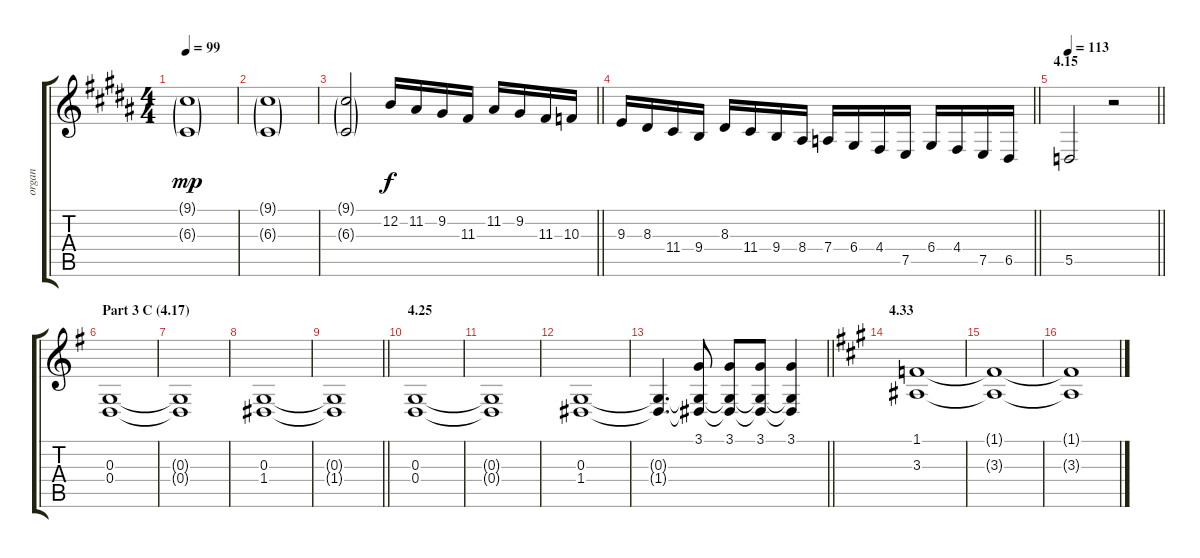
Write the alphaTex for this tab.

\track ("organ" "organ") {instrument drawbarorgan}
\staff {score tabs}
\tuning (E4 B3 G3 D3 A2 E2) {hide}
\ts (4 4)
\tempo 99
\clef g2
\ks b
(9.1{g} 6.3{g}).1{dy mp} |
(9.1{g} 6.3{g}).1 |
\barLineRight lightlight
(9.1{g} 6.3{g}).2 12.2.16{dy f} 11.2.16 9.2.16 11.3.16 11.2.16 9.2.16 11.3.16 10.3.16 |
\barLineRight lightlight
9.3.16 8.3.16 11.4.16 9.4.16 8.3.16 11.4.16 9.4.16 8.4.16 7.4.16 6.4.16 4.4.16 7.5.16 6.4.16 4.4.16 7.5.16 6.5.16 |
\section ("" "4.15")
\tempo 113
\barLineRight lightlight
5.5.2 r.2 |
\section ("" "Part 3 C (4.17)")
\ks g
(0.3 0.4).1 |
(0.3{t} 0.4{t}).1 |
(0.3 1.4).1 |
\barLineRight lightlight
(0.3{t} 1.4{t}).1 |
\section ("" "4.25")
(0.3 0.4).1 |
(0.3{t} 0.4{t}).1 |
(0.3 1.4).1 |
\barLineRight lightlight
(0.3{t} 1.4{t}).4{d} (3.1 0.3{t} 1.4{t}).8 (3.1 0.3{t} 1.4{t}).8 (3.1 0.3{t} 1.4{t}).8 (3.1 0.3{t} 1.4{t}).4 |
\section ("" "4.33")
\ks a
(1.1 3.3).1{volume 0} |
(1.1{t} 3.3{t}).1 |
(1.1{t} 3.3{t}).1
